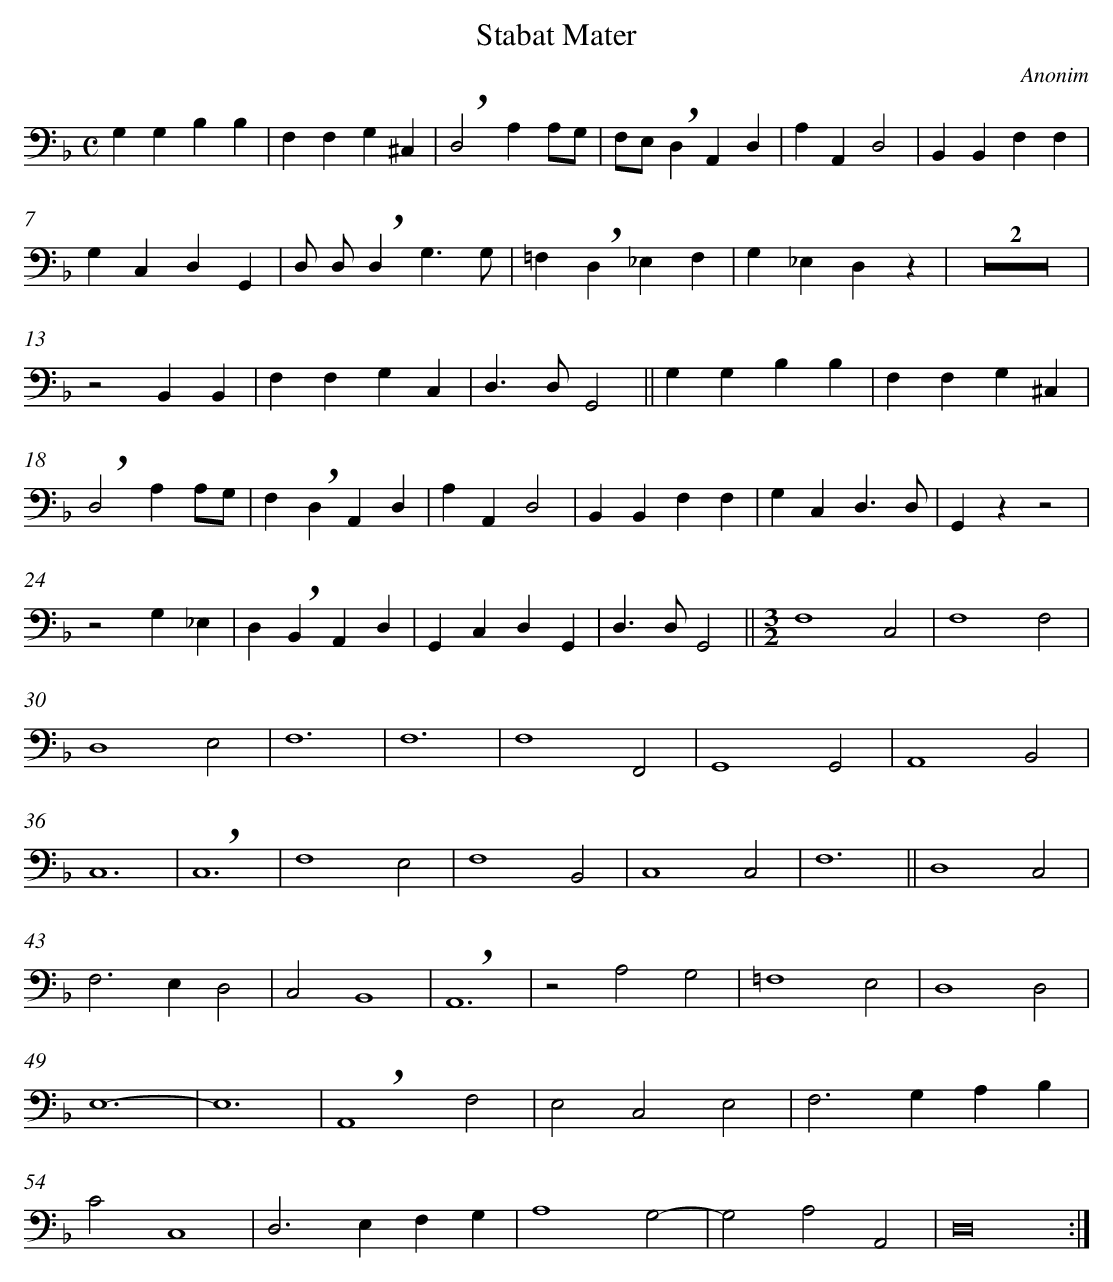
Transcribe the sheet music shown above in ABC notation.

X:1
T: Stabat Mater
C: Anonim
L: 1/4
M: C
K: F clef=bass
G,G,B,B, |
F,F,G,^C, |
!breath!D,2A,A,/G,/ |
F,/E,/!breath!D,A,,D, |
A,A,,D,2 |
B,,B,,F,F, |
G,C,D,G,, |
D,/ D,/!breath!D,G,3/G,/ |
=F,!breath!D,_E,F, |
G,_E,D,z |
Z2 |
z2B,,B,, |
F,F,G,C, |
D,>D,G,,2 ||
G,G,B,B, |
F,F,G,^C, |
!breath!D,2A,A,/G,/ |
F,!breath!D,A,,D, |
A,A,,D,2 |
B,,B,,F,F, |
G,C,D,3/D,/ |
G,,zz2 |
z2G,_E, |
D,!breath!B,,A,,D, |
G,,C,D,G,, |
D,>D,G,,2 ||
 [K:F] [M:3/2]F,4C,2 |
F,4F,2 |
D,4E,2 |
F,6 |
F,6 |
F,4F,,2 |
G,,4G,,2 |
A,,4B,,2 |
C,6 |
!breath!C,6 |
F,4E,2 |
F,4B,,2 |
C,4C,2 |
F,6 ||
D,4C,2 |
F,2>E,2D,2 |
C,2B,,4 |
!breath!A,,6 |
z2A,2G,2 |
=F,4E,2 |
D,4D,2 |
E,6- |
E,6 |
!breath!A,,4F,2 |
E,2C,2E,2 |
F,2>G,2A,B, |
C2C,4 |
D,2>E,2F,G, |
A,4G,2- |
G,2A,2A,,2 |
D,8 :|]
